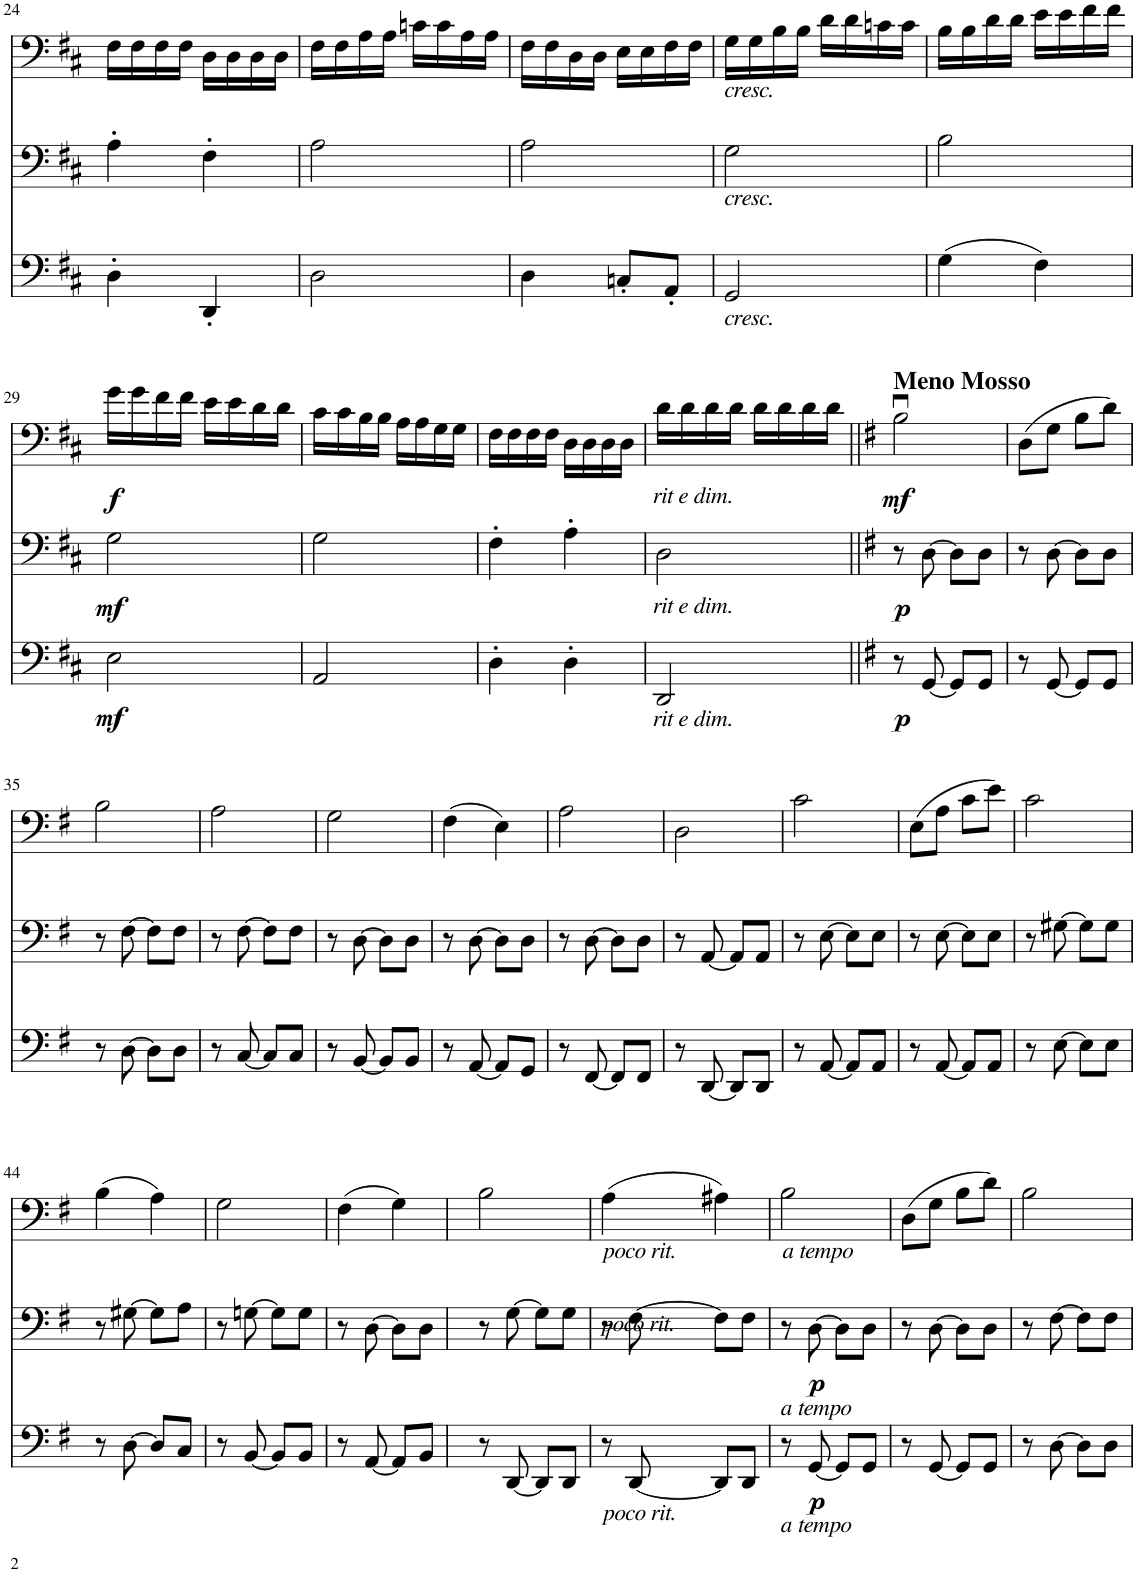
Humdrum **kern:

**kern	**kern	**dynam	**kern	**dynam	**kern	**dynam	**kern	**dynam
*part4	*part4	*part4	*part3	*part3	*part2	*part2	*part1	*part1
*staff5	*staff4	*staff4/5	*staff3	*staff3	*staff2	*staff2	*staff1	*staff1
*I"Piano	*	*	*I"Cello 3	*	*I"Cello 2	*	*I"Cello 1	*
*I'Pno	*	*	*	*	*	*	*	*
!!LO:PB:g=z
*clefF4	*clefG2	*	*clefF4	*	*clefF4	*	*clefF4	*
*k[f#c#]	*k[f#c#]	*	*k[f#c#]	*	*k[f#c#]	*	*k[f#c#]	*
*M2/4	*M2/4	*	*M2/4	*	*M2/4	*	*M2/4	*
=24	=24	=24	=24	=24	=24	=24	=24	=24
4D	2A 2d 2f#	.	4D'\	.	4A'\	.	16F#\LL	.
.	.	.	.	.	.	.	16F#\	.
.	.	.	.	.	.	.	16F#\	.
.	.	.	.	.	.	.	16F#\JJ	.
4DD	.	.	4DD'/	.	4F#'\	.	16D\LL	.
.	.	.	.	.	.	.	16D\	.
.	.	.	.	.	.	.	16D\	.
.	.	.	.	.	.	.	16D\JJ	.
=25	=25	=25	=25	=25	=25	=25	=25	=25
2D	2f# 2a	.	2D\	.	2A\	.	16F#\LL	.
.	.	.	.	.	.	.	16F#\	.
.	.	.	.	.	.	.	16A\	.
.	.	.	.	.	.	.	16A\JJ	.
.	.	.	.	.	.	.	16cn\LL	.
.	.	.	.	.	.	.	16c\	.
.	.	.	.	.	.	.	16A\	.
.	.	.	.	.	.	.	16A\JJ	.
=26	=26	=26	=26	=26	=26	=26	=26	=26
4D	4cn 4f# 4a	.	4D\	.	2A\	.	16F#\LL	.
.	.	.	.	.	.	.	16F#\	.
.	.	.	.	.	.	.	16D\	.
.	.	.	.	.	.	.	16D\JJ	.
8Cn/L	4d 4f#	.	8Cn'/L	.	.	.	16E\LL	.
.	.	.	.	.	.	.	16E\	.
8AA/J	.	.	8AA'/J	.	.	.	16F#\	.
.	.	.	.	.	.	.	16F#\JJ	.
=27	=27	=27	=27	=27	=27	=27	=27	=27
!	!	!	!	!	!	!	!LO:TX:b:i:t=cresc.	!
!	!	!	!	!	!LO:TX:b:i:t=cresc.	!	!	!
!	!	!	!LO:TX:b:i:t=cresc.	!	!	!	!	!
2GG	2B 2d 2g	.	2GG/	.	2G\	.	16G\LL	.
.	.	.	.	.	.	.	16G\	.
.	.	.	.	.	.	.	16B\	.
.	.	.	.	.	.	.	16B\JJ	.
.	.	.	.	.	.	.	16d\LL	.
.	.	.	.	.	.	.	16d\	.
.	.	.	.	.	.	.	16cn\	.
.	.	.	.	.	.	.	16c\JJ	.
=28	=28	=28	=28	=28	=28	=28	=28	=28
4G	4d 4g 4b	.	(4G\	.	2B\	.	16B\LL	.
.	.	.	.	.	.	.	16B\	.
.	.	.	.	.	.	.	16d\	.
.	.	.	.	.	.	.	16d\JJ	.
4F#	4d 4g 4b	.	4F#\)	.	.	.	16e\LL	.
.	.	.	.	.	.	.	16e\	.
.	.	.	.	.	.	.	16f#\	.
.	.	.	.	.	.	.	16f#\JJ	.
!!LO:LB:g=z
=29	=29	=29	=29	=29	=29	=29	=29	=29
!	!	!	!	!LO:DY:b	!	!LO:DY:b	!	!LO:DY:b
2E	2B 2e 2g	.	2E\	mf	2G\	mf	16g\LL	f
.	.	.	.	.	.	.	16g\	.
.	.	.	.	.	.	.	16f#\	.
.	.	.	.	.	.	.	16f#\JJ	.
.	.	.	.	.	.	.	16e\LL	.
.	.	.	.	.	.	.	16e\	.
.	.	.	.	.	.	.	16d\	.
.	.	.	.	.	.	.	16d\JJ	.
=30	=30	=30	=30	=30	=30	=30	=30	=30
2AA	2c# 2e 2g	.	2AA/	.	2G\	.	16c#\LL	.
.	.	.	.	.	.	.	16c#\	.
.	.	.	.	.	.	.	16B\	.
.	.	.	.	.	.	.	16B\JJ	.
.	.	.	.	.	.	.	16A\LL	.
.	.	.	.	.	.	.	16A\	.
.	.	.	.	.	.	.	16G\	.
.	.	.	.	.	.	.	16G\JJ	.
=31	=31	=31	=31	=31	=31	=31	=31	=31
4D	2r	.	4D'\	.	4F#'\	.	16F#\LL	.
.	.	.	.	.	.	.	16F#\	.
.	.	.	.	.	.	.	16F#\	.
.	.	.	.	.	.	.	16F#\JJ	.
4D	.	.	4D'\	.	4A'\	.	16D\LL	.
.	.	.	.	.	.	.	16D\	.
.	.	.	.	.	.	.	16D\	.
.	.	.	.	.	.	.	16D\JJ	.
=32	=32	=32	=32	=32	=32	=32	=32	=32
!	!	!	!	!	!	!	!LO:TX:b:i:t=rit e dim.	!
!	!	!	!	!	!LO:TX:b:i:t=rit e dim.	!	!	!
!	!	!	!LO:TX:b:i:t=rit e dim.	!	!	!	!	!
2DD	2F# 2A 2d	.	2DD/	.	2D\	.	16d\LL	.
.	.	.	.	.	.	.	16d\	.
.	.	.	.	.	.	.	16d\	.
.	.	.	.	.	.	.	16d\JJ	.
.	.	.	.	.	.	.	16d\LL	.
.	.	.	.	.	.	.	16d\	.
.	.	.	.	.	.	.	16d\	.
.	.	.	.	.	.	.	16d\JJ	.
=33||	=33||	=33||	=33||	=33||	=33||	=33||	=33||	=33||
*k[f#]	*k[f#]	*	*k[f#]	*	*k[f#]	*	*k[f#]	*
!	!	!	!	!	!	!	!LO:TX:a:B:t=Meno Mosso	!
!	!LO:TX:a:t=Meno Mosso	!	!	!	!	!	!	!
!	!	!	!	!LO:DY:b	!	!LO:DY:b	!	!LO:DY:b
2GG	8r	.	8r	p	8r	p	2Bu\	mf
!	!	!LO:DY:b	!	!	!	!	!	!
.	4d 4g 4b	p	[8GG/	.	[8D\	.	.	.
.	.	.	8GG/L]	.	8D\L]	.	.	.
.	8d 8g 8b	.	8GG/J	.	8D\J	.	.	.
=34	=34	=34	=34	=34	=34	=34	=34	=34
2GG	8r	.	8r	.	8r	.	(8D\L	.
.	4d 4g 4b	.	[8GG/	.	[8D\	.	8G\J	.
.	.	.	8GG/L]	.	8D\L]	.	8B\L	.
.	8d 8g 8b	.	8GG/J	.	8D\J	.	8d\J)	.
!!LO:LB:g=z
=35	=35	=35	=35	=35	=35	=35	=35	=35
2C	8r	.	8r	.	8r	.	2B\	.
.	4d 4f# 4b	.	[8D\	.	[8F#\	.	.	.
.	.	.	8D\L]	.	8F#\L]	.	.	.
.	8d 8f# 8b	.	8D\J	.	8F#\J	.	.	.
=36	=36	=36	=36	=36	=36	=36	=36	=36
2C	8r	.	8r	.	8r	.	2A\	.
.	4d 4f# 4a	.	[8C/	.	[8F#\	.	.	.
.	.	.	8C/L]	.	8F#\L]	.	.	.
.	8d 8f# 8a	.	8C/J	.	8F#\J	.	.	.
=37	=37	=37	=37	=37	=37	=37	=37	=37
2BB	8r	.	8r	.	8r	.	2G\	.
.	4d 4g	.	[8BB/	.	[8D\	.	.	.
.	.	.	8BB/L]	.	8D\L]	.	.	.
.	8d 8g	.	8BB/J	.	8D\J	.	.	.
=38	=38	=38	=38	=38	=38	=38	=38	=38
4AA	8r	.	8r	.	8r	.	(4F#\	.
.	8d 8f#	.	[8AA/	.	[8D\	.	.	.
4GG	8r	.	8AA/L]	.	8D\L]	.	4E\)	.
.	8d 8e	.	8GG/J	.	8D\J	.	.	.
=39	=39	=39	=39	=39	=39	=39	=39	=39
2FF#	8r	.	8r	.	8r	.	2A\	.
.	4d 4f# 4a	.	[8FF#/	.	[8D\	.	.	.
.	.	.	8FF#/L]	.	8D\L]	.	.	.
.	8d 8f# 8a	.	8FF#/J	.	8D\J	.	.	.
=40	=40	=40	=40	=40	=40	=40	=40	=40
2DD	8r	.	8r	.	8r	.	2D\	.
.	8d 8f#	.	[8DD/	.	[8AA/	.	.	.
.	8r	.	8DD/L]	.	8AA/L]	.	.	.
.	8d 8f#	.	8DD/J	.	8AA/J	.	.	.
=41	=41	=41	=41	=41	=41	=41	=41	=41
!	!	!LO:DY:b	!	!	!	!	!	!
2AA	8r	mf	8r	.	8r	.	2c\	.
.	4e 4a 4cc	.	[8AA/	.	[8E\	.	.	.
.	.	.	8AA/L]	.	8E\L]	.	.	.
.	8e 8a 8cc	.	8AA/J	.	8E\J	.	.	.
=42	=42	=42	=42	=42	=42	=42	=42	=42
2AA	8r	.	8r	.	8r	.	(8E\L	.
.	4e 4a 4cc	.	[8AA/	.	[8E\	.	8A\J	.
.	.	.	8AA/L]	.	8E\L]	.	8c\L	.
.	8e 8a 8cc	.	8AA/J	.	8E\J	.	8e\J)	.
=43	=43	=43	=43	=43	=43	=43	=43	=43
2D	8r	.	8r	.	8r	.	2c\	.
.	8e 8g#X	.	[8E\	.	[8G#X\	.	.	.
.	8r	.	8E\L]	.	8G#\L]	.	.	.
.	8e 8g#	.	8E\J	.	8G#\J	.	.	.
!!LO:LB:g=z
=44	=44	=44	=44	=44	=44	=44	=44	=44
4D	8r	.	8r	.	8r	.	(4B\	.
.	8e 8g#X	.	[8D\	.	[8G#X\	.	.	.
4C	8r	.	8D/L]	.	8G#\L]	.	4A\)	.
.	8e 8a	.	8C/J	.	8A\J	.	.	.
=45	=45	=45	=45	=45	=45	=45	=45	=45
2BB	8r	.	8r	.	8r	.	2G\	.
.	8d 8g	.	[8BB/	.	[8Gn\	.	.	.
.	8r	.	8BB/L]	.	8G\L]	.	.	.
.	8d 8g	.	8BB/J	.	8G\J	.	.	.
=46	=46	=46	=46	=46	=46	=46	=46	=46
4AA	8r	.	8r	.	8r	.	(4F#\	.
.	8d 8f#	.	[8AA/	.	[8D\	.	.	.
4BB	8r	.	8AA/L]	.	8D\L]	.	4G\)	.
.	8d 8g	.	8BB/J	.	8D\J	.	.	.
=47	=47	=47	=47	=47	=47	=47	=47	=47
2DD	8r	.	8r	.	8r	.	2B\	.
.	4d 4g 4b	.	[8DD/	.	[8G\	.	.	.
.	.	.	8DD/L]	.	8G\L]	.	.	.
.	8d 8g 8b	.	8DD/J	.	8G\J	.	.	.
=48	=48	=48	=48	=48	=48	=48	=48	=48
!	!	!	!	!	!	!	!LO:TX:b:i:t=poco rit.	!
!	!	!	!	!	!LO:TX:b:i:t=poco rit.	!	!	!
!	!	!	!LO:TX:b:i:t=poco rit.	!	!	!	!	!
!	!LO:TX:b:i:t=poco rit.	!	!	!	!	!	!	!
2D	8r	.	8r	.	8r	.	(4A\	.
.	4d 4f#	.	[8DD/	.	[8F#\	.	.	.
.	.	.	8DD/L]	.	8F#\L]	.	4A#X\)	.
.	8d 8f#	.	8DD/J	.	8F#\J	.	.	.
=49	=49	=49	=49	=49	=49	=49	=49	=49
!	!	!	!	!	!	!	!LO:TX:b:i:t=a tempo	!
!	!	!	!	!	!LO:TX:b:i:t=a tempo	!	!	!
!	!	!	!LO:TX:b:i:t=a tempo	!	!	!	!	!
!	!LO:TX:b:i:t=a tempo	!	!	!	!	!	!	!
!	!	!LO:DY:b	!	!	!	!	!	!
2GG	8r	p	8r	.	8r	.	2B\	.
!	!	!	!	!LO:DY:b	!	!LO:DY:b	!	!
.	4d 4g 4b	.	[8GG/	p	[8D\	p	.	.
.	.	.	8GG/L]	.	8D\L]	.	.	.
.	8d 8g 8b	.	8GG/J	.	8D\J	.	.	.
=50	=50	=50	=50	=50	=50	=50	=50	=50
2GG	8r	.	8r	.	8r	.	(8D\L	.
.	4d 4g 4b	.	[8GG/	.	[8D\	.	8G\J	.
.	.	.	8GG/L]	.	8D\L]	.	8B\L	.
.	8d 8g 8b	.	8GG/J	.	8D\J	.	8d\J)	.
=51	=51	=51	=51	=51	=51	=51	=51	=51
2C	8r	.	8r	.	8r	.	2B\	.
.	4d 4g 4b	.	[8D\	.	[8F#\	.	.	.
.	.	.	8D\L]	.	8F#\L]	.	.	.
.	8d 8g 8b	.	8D\J	.	8F#\J	.	.	.
=	=	=	=	=	=	=	=	=
*-	*-	*-	*-	*-	*-	*-	*-	*-
